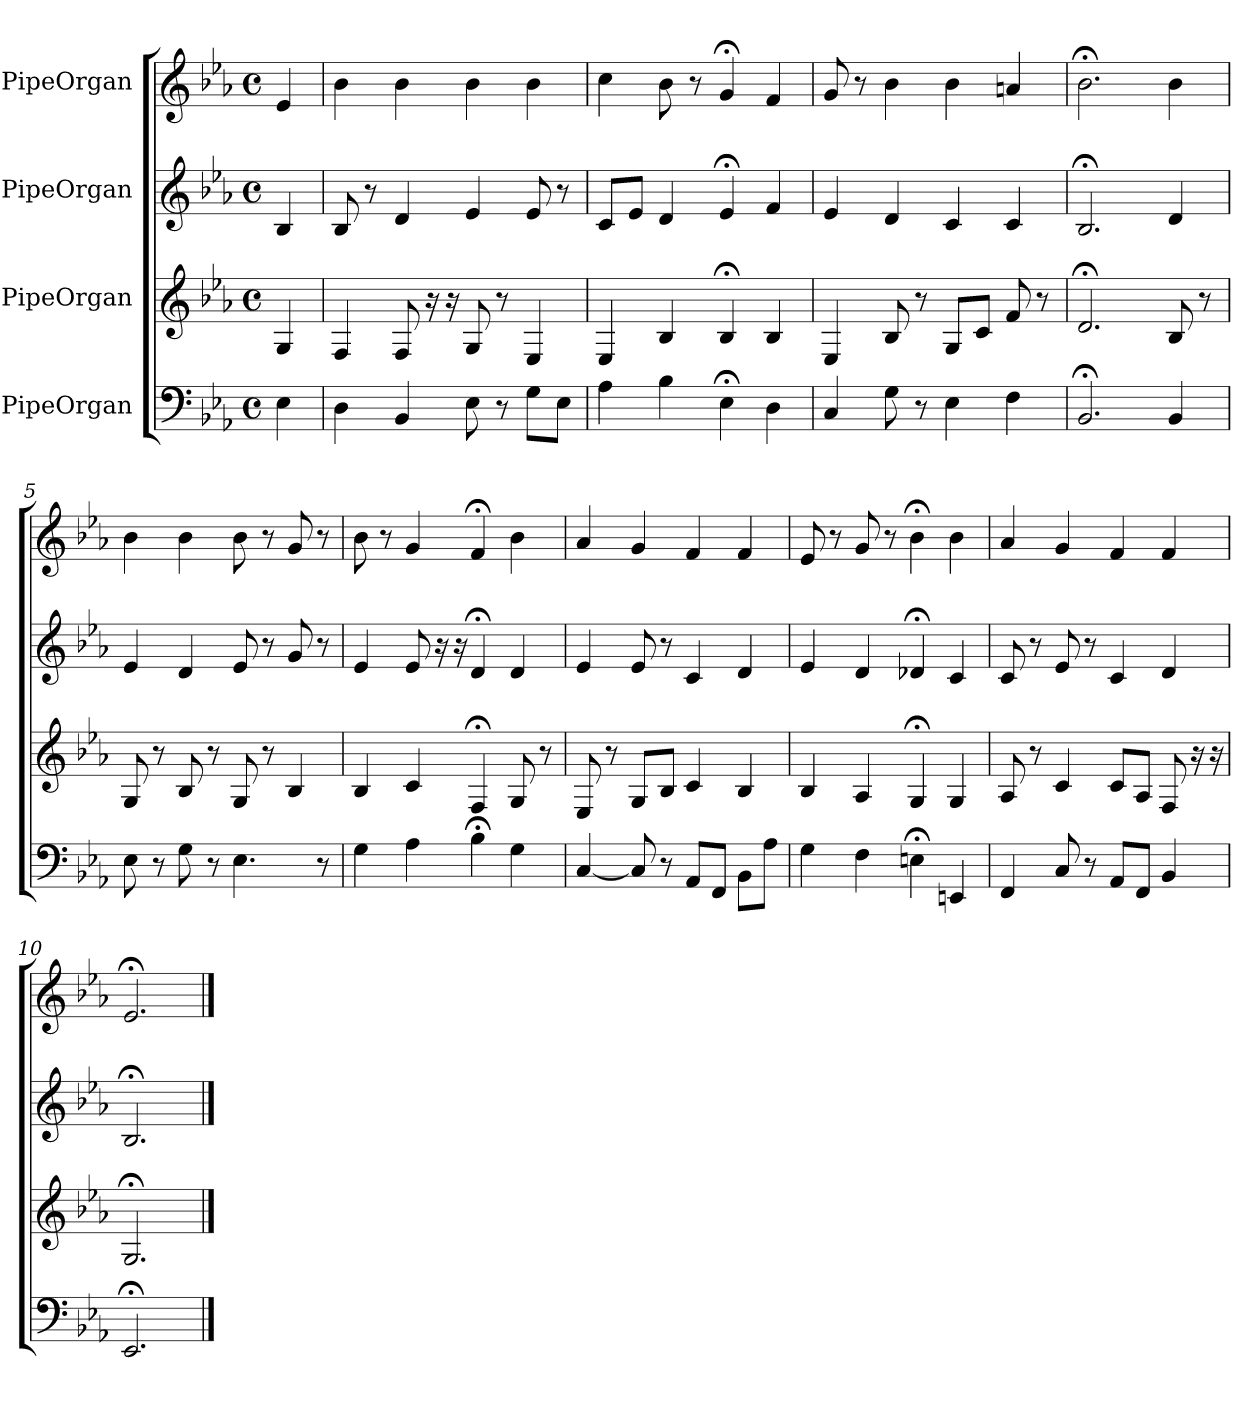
**kern	**kern	**kern	**kern
*part4	*part3	*part2	*part1
*staff4	*staff3	*staff2	*staff1
*I"PipeOrgan	*I"PipeOrgan	*I"PipeOrgan	*I"PipeOrgan
*k[b-e-a-]	*k[b-e-a-]	*k[b-e-a-]	*k[b-e-a-]
*E-:	*E-:	*E-:	*E-:
*M4/4	*M4/4	*M4/4	*M4/4
*met(c)	*met(c)	*met(c)	*met(c)
*MM60	*MM60	*MM60	*MM60
=	=	=	=
4E-	4G	4B-	4e-
=1	=1	=1	=1
4D	4F	8B-	4b-
.	.	8r	.
4BB-	8F	4d	4b-
.	16r	.	.
.	16r	.	.
8E-	8G	4e-	4b-
8r	8r	.	.
8GL	4E-	8e-	4b-
8E-J	.	8r	.
=2	=2	=2	=2
4A-	4E-	8cL	4cc
.	.	8e-J	.
4B-	4B-	4d	8b-
.	.	.	8r
4E-;<	4B-;<	4e-;<	4g;<
4D	4B-	4f	4f
=3	=3	=3	=3
4C	4E-	4e-	8g
.	.	.	8r
8G	8B-	4d	4b-
8r	8r	.	.
4E-	8GL	4c	4b-
.	8cJ	.	.
4F	8f	4c	4an
.	8r	.	.
=4	=4	=4	=4
2.BB-;<	2.d;<	2.B-;<	2.b-;<
4BB-	8B-	4d	4b-
.	8r	.	.
=5	=5	=5	=5
8E-	8G	4e-	4b-
8r	8r	.	.
8G	8B-	4d	4b-
8r	8r	.	.
4.E-	8G	8e-	8b-
.	8r	8r	8r
.	4B-	8g	8g
8r	.	8r	8r
=6	=6	=6	=6
4G	4B-	4e-	8b-
.	.	.	8r
4A-	4c	8e-	4g
.	.	16r	.
.	.	16r	.
4B-;<	4F;<	4d;<	4f;<
4G	8G	4d	4b-
.	8r	.	.
=7	=7	=7	=7
[4C	8E-	4e-	4a-
.	8r	.	.
8C]	8GL	8e-	4g
8r	8B-J	8r	.
8AA-L	4c	4c	4f
8FFJ	.	.	.
8BB-L	4B-	4d	4f
8A-J	.	.	.
=8	=8	=8	=8
4G	4B-	4e-	8e-
.	.	.	8r
4F	4A-	4d	8g
.	.	.	8r
4En;<	4G;<	4d-X;<	4b-;<
4EEn	4G	4c	4b-
=9	=9	=9	=9
4FF	8A-	8c	4a-
.	8r	8r	.
8C	4c	8e-	4g
8r	.	8r	.
8AA-L	8cL	4c	4f
8FFJ	8A-J	.	.
4BB-	8F	4d	4f
.	16r	.	.
.	16r	.	.
=10	=10	=10	=10
2.EE-;<	2.G;<	2.B-;<	2.e-;<
==	==	==	==
*-	*-	*-	*-
